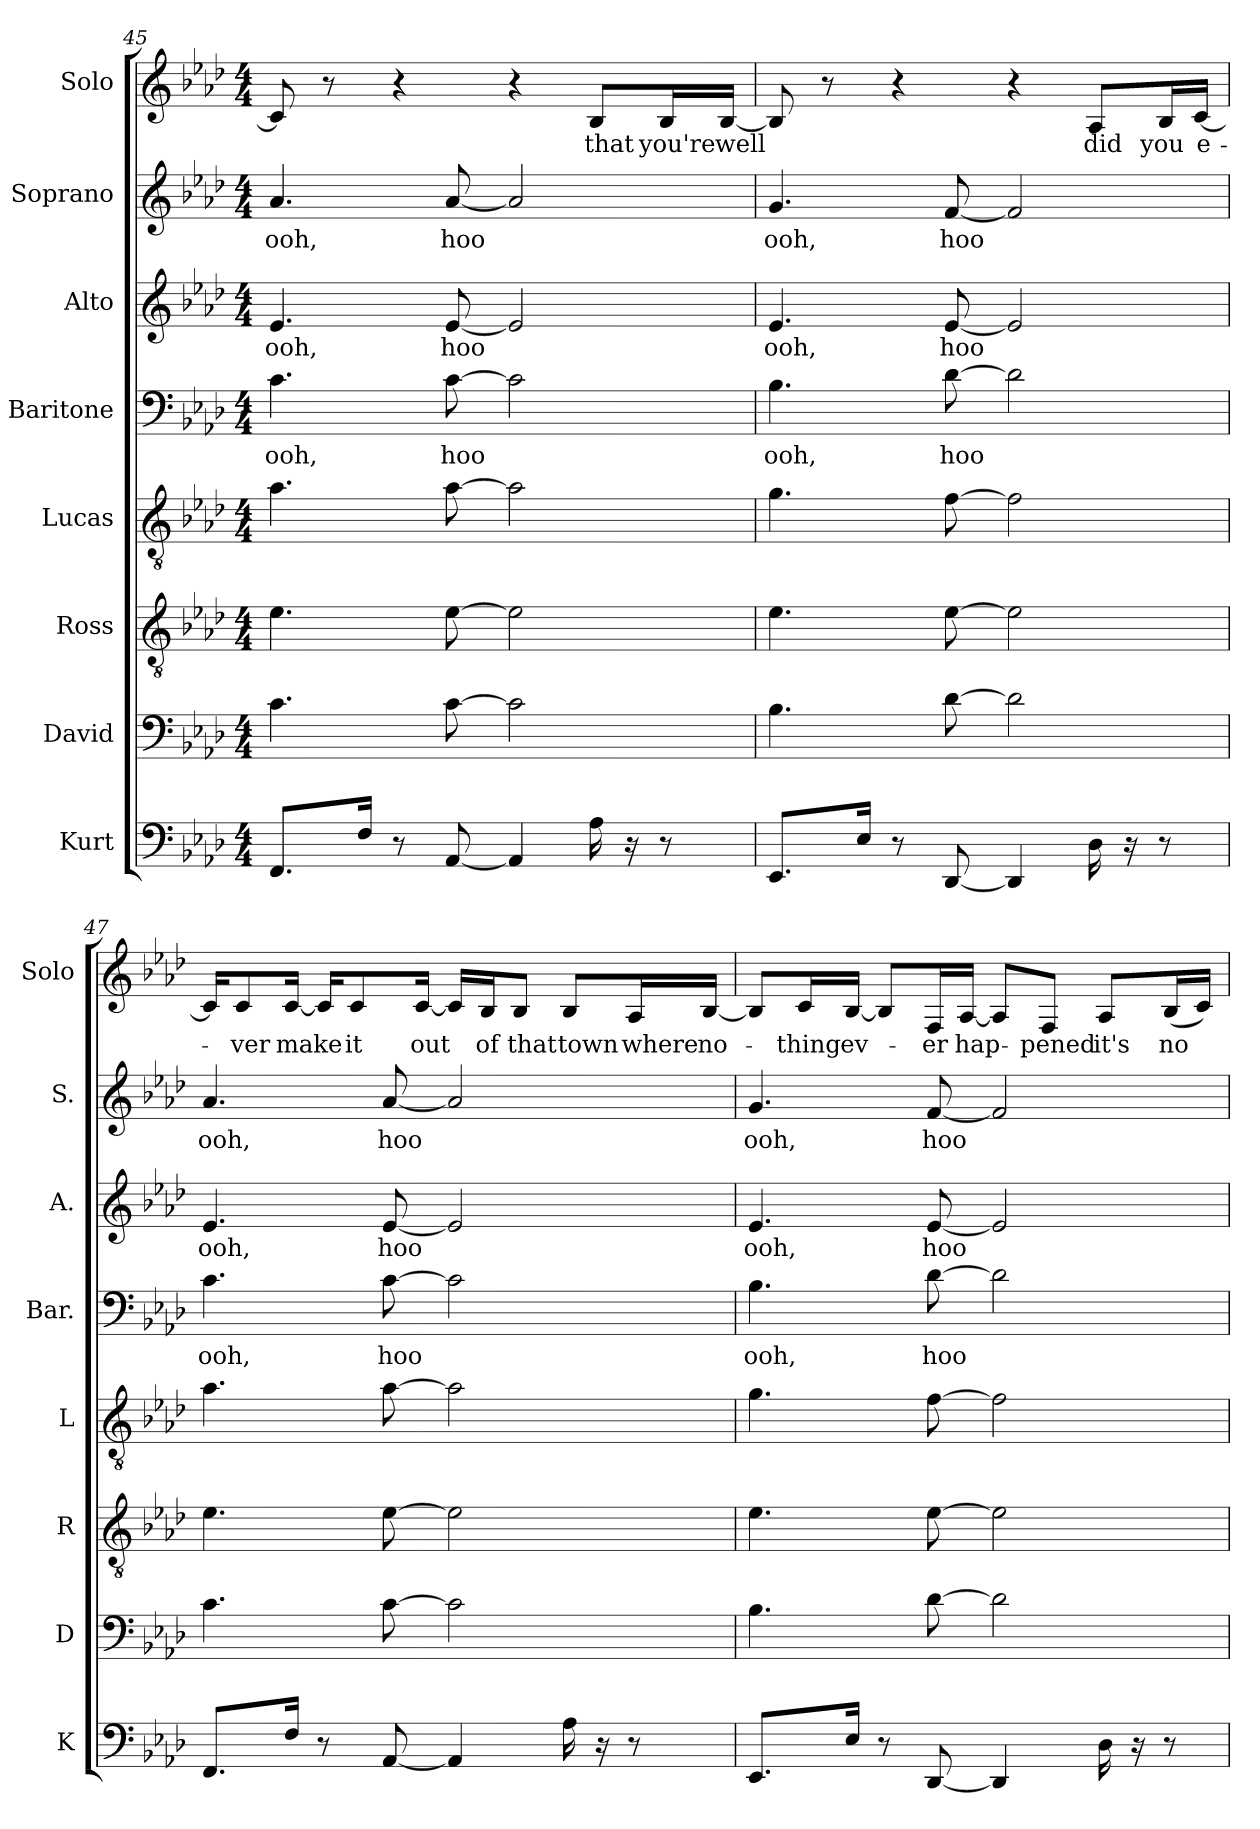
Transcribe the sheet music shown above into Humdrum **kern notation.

**kern	**kern	**kern	**kern	**kern	**text	**kern	**text	**kern	**text	**kern	**text
*part8	*part7	*part6	*part5	*part4	*part4	*part3	*part3	*part2	*part2	*part1	*part1
*staff8	*staff7	*staff6	*staff5	*staff4	*staff4	*staff3	*staff3	*staff2	*staff2	*staff1	*staff1
*I"Kurt	*I"David	*I"Ross	*I"Lucas	*I"Baritone	*	*I"Alto	*	*I"Soprano	*	*I"Solo	*
*I'K	*I'D	*I'R	*I'L	*I'Bar.	*	*I'A.	*	*I'S.	*	*I'Solo	*
*clefF4	*clefF4	*clefGv2	*clefGv2	*clefF4	*	*clefG2	*	*clefG2	*	*clefG2	*
*k[b-e-a-d-]	*k[b-e-a-d-]	*k[b-e-a-d-]	*k[b-e-a-d-]	*k[b-e-a-d-]	*	*k[b-e-a-d-]	*	*k[b-e-a-d-]	*	*k[b-e-a-d-]	*
*M4/4	*M4/4	*M4/4	*M4/4	*M4/4	*	*M4/4	*	*M4/4	*	*M4/4	*
=45	=45	=45	=45	=45	=45	=45	=45	=45	=45	=45	=45
8.FF/L	4.c\	4.e-\	4.a-\	4.c\	ooh,	4.e-/	ooh,	4.a-/	ooh,	8c/]	.
.	.	.	.	.	.	.	.	.	.	8r	.
16F/Jk	.	.	.	.	.	.	.	.	.	.	.
8r	.	.	.	.	.	.	.	.	.	4r	.
[8AA-/	[8c\	[8e-\	[8a-\	[8c\	hoo	[8e-/	hoo	[8a-/	hoo	.	.
4AA-/]	2c\]	2e-\]	2a-\]	2c\]	.	2e-/]	.	2a-/]	.	4r	.
16A-\	.	.	.	.	.	.	.	.	.	8B-/L	that
16r	.	.	.	.	.	.	.	.	.	.	.
8r	.	.	.	.	.	.	.	.	.	16B-/L	you're
.	.	.	.	.	.	.	.	.	.	[16B-/JJ	well
!!LO:PB:g=z
=46	=46	=46	=46	=46	=46	=46	=46	=46	=46	=46	=46
8.EE-/L	4.B-\	4.e-\	4.g\	4.B-\	ooh,	4.e-/	ooh,	4.g/	ooh,	8B-/]	.
.	.	.	.	.	.	.	.	.	.	8r	.
16E-/Jk	.	.	.	.	.	.	.	.	.	.	.
8r	.	.	.	.	.	.	.	.	.	4r	.
[8DD-/	[8d-\	[8e-\	[8f\	[8d-\	hoo	[8e-/	hoo	[8f/	hoo	.	.
4DD-/]	2d-\]	2e-\]	2f\]	2d-\]	.	2e-/]	.	2f/]	.	4r	.
16D-\	.	.	.	.	.	.	.	.	.	8A-/L	did
16r	.	.	.	.	.	.	.	.	.	.	.
8r	.	.	.	.	.	.	.	.	.	16B-/L	you
.	.	.	.	.	.	.	.	.	.	[16c/JJ	e-
=47	=47	=47	=47	=47	=47	=47	=47	=47	=47	=47	=47
8.FF/L	4.c\	4.e-\	4.a-\	4.c\	ooh,	4.e-/	ooh,	4.a-/	ooh,	16c/KL]	.
.	.	.	.	.	.	.	.	.	.	8c/	-ver
16F/Jk	.	.	.	.	.	.	.	.	.	[16c/Jk	make
8r	.	.	.	.	.	.	.	.	.	16c/KL]	.
.	.	.	.	.	.	.	.	.	.	8c/	it
[8AA-/	[8c\	[8e-\	[8a-\	[8c\	hoo	[8e-/	hoo	[8a-/	hoo	.	.
.	.	.	.	.	.	.	.	.	.	[16c/Jk	out
4AA-/]	2c\]	2e-\]	2a-\]	2c\]	.	2e-/]	.	2a-/]	.	16c/LL]	.
.	.	.	.	.	.	.	.	.	.	16B-/J	of
.	.	.	.	.	.	.	.	.	.	8B-/J	that
16A-\	.	.	.	.	.	.	.	.	.	8B-/L	town
16r	.	.	.	.	.	.	.	.	.	.	.
8r	.	.	.	.	.	.	.	.	.	16A-/L	where
.	.	.	.	.	.	.	.	.	.	[16B-/JJ	no-
!!LO:PB:g=z
=48	=48	=48	=48	=48	=48	=48	=48	=48	=48	=48	=48
8.EE-/L	4.B-\	4.e-\	4.g\	4.B-\	ooh,	4.e-/	ooh,	4.g/	ooh,	8B-/L]	.
.	.	.	.	.	.	.	.	.	.	16c/L	-thing
16E-/Jk	.	.	.	.	.	.	.	.	.	[16B-/JJ	ev-
8r	.	.	.	.	.	.	.	.	.	8B-/L]	.
[8DD-/	[8d-\	[8e-\	[8f\	[8d-\	hoo	[8e-/	hoo	[8f/	hoo	16F/L	-er
.	.	.	.	.	.	.	.	.	.	[16A-/JJ	hap-
4DD-/]	2d-\]	2e-\]	2f\]	2d-\]	.	2e-/]	.	2f/]	.	8A-/L]	.
.	.	.	.	.	.	.	.	.	.	8F/J	-pened
16D-\	.	.	.	.	.	.	.	.	.	8A-/L	it's
16r	.	.	.	.	.	.	.	.	.	.	.
8r	.	.	.	.	.	.	.	.	.	(16B-/L	no
.	.	.	.	.	.	.	.	.	.	16c/JJ)	.
=	=	=	=	=	=	=	=	=	=	=	=
*-	*-	*-	*-	*-	*-	*-	*-	*-	*-	*-	*-
